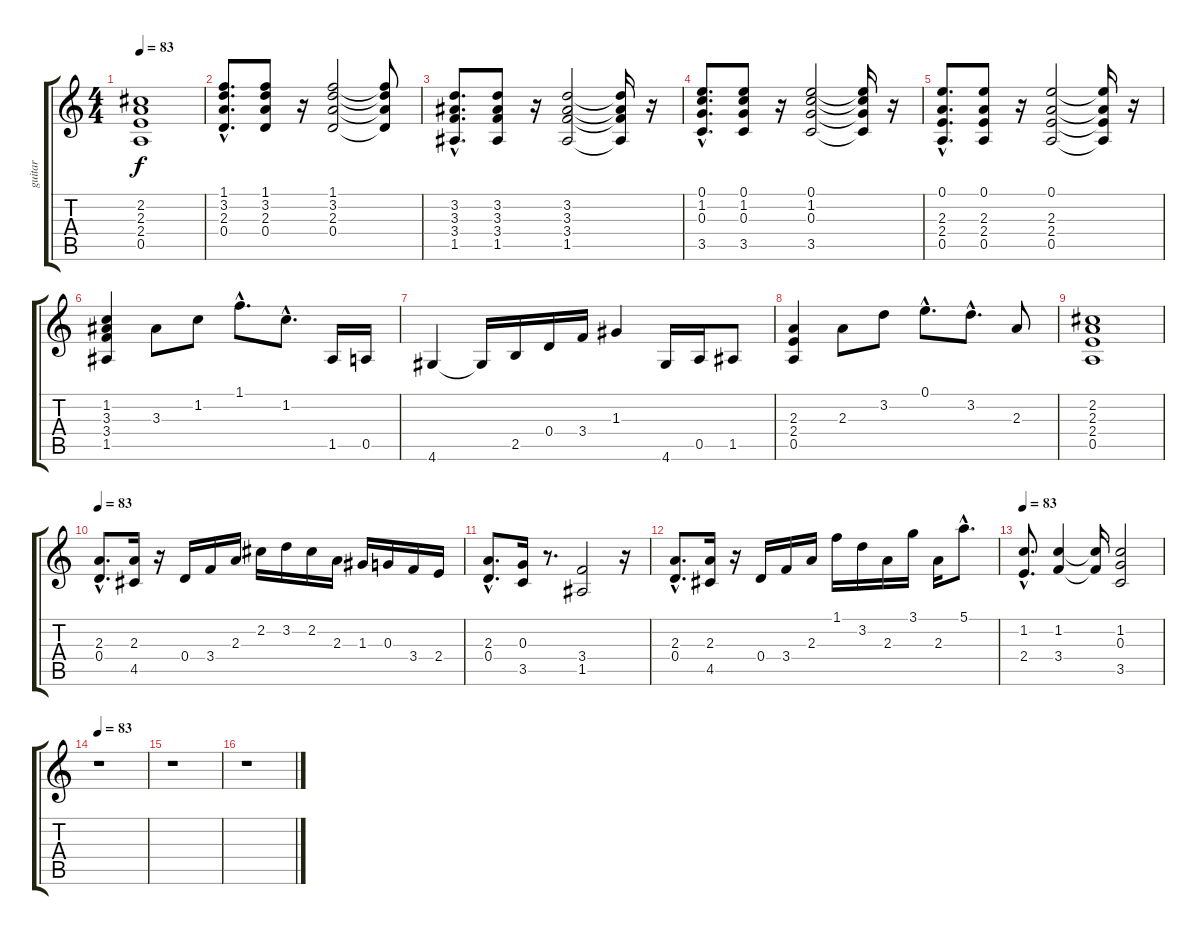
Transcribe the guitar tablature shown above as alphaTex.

\track ("guitar" "guitar") {instrument distortionguitar}
\staff {score tabs}
\tuning (E4 B3 G3 D3 A2 E2) {hide}
\ts (4 4)
\tempo 83
\clef g2
\ks c
(2.2 2.3 2.4 0.5).1{dy f} |
(1.1{hac} 3.2{hac} 2.3{hac} 0.4{hac}).8{d} (1.1 3.2 2.3 0.4).8 r.16 (1.1 3.2 2.3 0.4).2 (1.1{t} 3.2{t} 2.3{t} 0.4{t}).8 |
(3.2{hac} 3.3{hac} 3.4{hac} 1.5{hac}).8{d} (3.2 3.3 3.4 1.5).8 r.16 (3.2 3.3 3.4 1.5).2 (3.2{t} 3.3{t} 3.4{t} 1.5{t}).16 r.16 |
(0.1{hac} 1.2{hac} 0.3{hac} 3.5{hac}).8{d} (0.1 1.2 0.3 3.5).8 r.16 (0.1 1.2 0.3 3.5).2 (0.1{t} 1.2{t} 0.3{t} 3.5{t}).16 r.16 |
(0.1{hac} 2.3{hac} 2.4{hac} 0.5{hac}).8{d} (0.1 2.3 2.4 0.5).8 r.16 (0.1 2.3 2.4 0.5).2 (0.1{t} 2.3{t} 2.4{t} 0.5{t}).16 r.16 |
(1.2 3.3 3.4 1.5).4 3.3.8 1.2.8 1.1{hac}.8{d} 1.2{hac}.8{d} 1.5.16 0.5.16 |
4.6.4 4.6{t}.16 2.5.16 0.4.16 3.4.16 1.3.4 4.6.16 0.5.16 1.5.8 |
(2.3 2.4 0.5).4 2.3.8 3.2.8 0.1{hac}.8{d} 3.2{hac}.8{d} 2.3.8 |
(2.2 2.3 2.4 0.5).1 |
\tempo 83
(2.3{hac} 0.4{hac}).8{d} (2.3 4.5).16 r.16 0.4.16 3.4.16 2.3.16 2.2.16 3.2.16 2.2.16 2.3.16 1.3.16 0.3.16 3.4.16 2.4.16 |
(2.3{hac} 0.4{hac}).8{d} (0.3 3.5).16 r.8{d} (3.4 1.5).2 r.16 |
(2.3{hac} 0.4{hac}).8{d} (2.3 4.5).16 r.16 0.4.16 3.4.16 2.3.16 1.1.16 3.2.16 2.3.16 3.1.16 2.3.16 5.1{hac}.8{d} |
\tempo 83
(1.2{hac} 2.4{hac}).8{d} (1.2 3.4).4 (1.2{t} 3.4{t}).16 (1.2 0.3 3.5).2 |
\tempo 83
r.1 |
r.1 |
r.1
